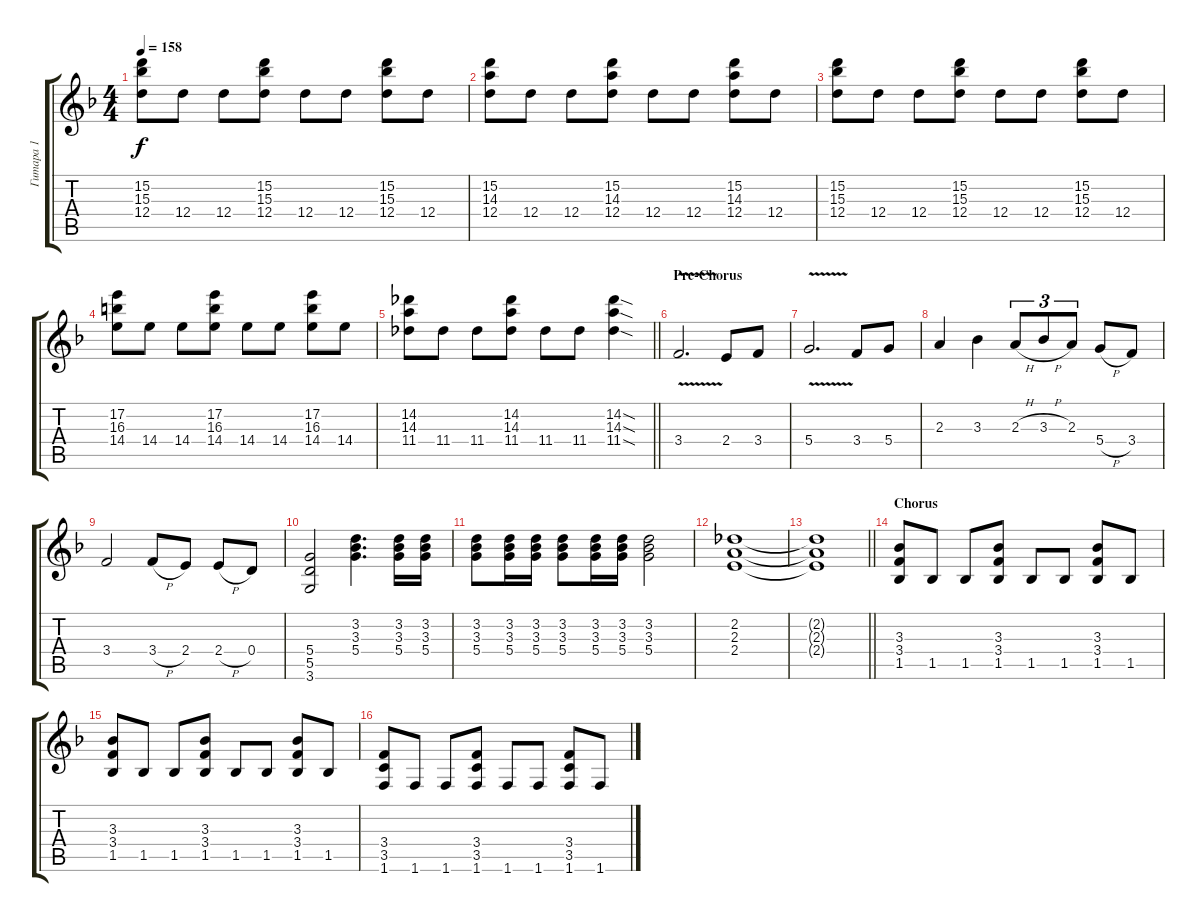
\track ("Гитара 1" "Гитара 1") {instrument distortionguitar}
\staff {score tabs}
\tuning (E4 B3 G3 D3 A2 E2) {hide}
\ts (4 4)
\tempo 158
\clef g2
\ks dminor
(15.2 15.3 12.4).8{dy f} 12.4.8 12.4.8 (15.2 15.3 12.4).8 12.4.8 12.4.8 (15.2 15.3 12.4).8 12.4.8 |
(15.2 14.3 12.4).8 12.4.8 12.4.8 (15.2 14.3 12.4).8 12.4.8 12.4.8 (15.2 14.3 12.4).8 12.4.8 |
(15.2 15.3 12.4).8 12.4.8 12.4.8 (15.2 15.3 12.4).8 12.4.8 12.4.8 (15.2 15.3 12.4).8 12.4.8 |
(17.2 16.3 14.4).8 14.4.8 14.4.8 (17.2 16.3 14.4).8 14.4.8 14.4.8 (17.2 16.3 14.4).8 14.4.8 |
\barLineRight lightlight
(14.2 14.3 11.4).8 11.4.8 11.4.8 (14.2 14.3 11.4).8 11.4.8 11.4.8 (14.2{sod} 14.3{sod} 11.4{sod}).4 |
\section ("" "Pre-Chorus")
3.4{v}.2{d} 2.4.8 3.4.8 |
5.4{v}.2{d} 3.4.8 5.4.8 |
2.3.4 3.3.4 2.3{h}.8{tu (3 2)} 3.3{h}.8{tu (3 2)} 2.3.8{tu (3 2)} 5.4{h}.8 3.4.8 |
3.4.2 3.4{h}.8 2.4.8 2.4{h}.8 0.4.8 |
(5.4 5.5 3.6).2 (3.2 3.3 5.4).4{d} (3.2 3.3 5.4).16 (3.2 3.3 5.4).16 |
(3.2 3.3 5.4).8 (3.2 3.3 5.4).16 (3.2 3.3 5.4).16 (3.2 3.3 5.4).8 (3.2 3.3 5.4).16 (3.2 3.3 5.4).16 (3.2 3.3 5.4).2 |
(2.2 2.3 2.4).1 |
\barLineRight lightlight
(2.2{t} 2.3{t} 2.4{t}).1 |
\section ("" "Chorus")
(3.3 3.4 1.5).8 1.5.8 1.5.8 (3.3 3.4 1.5).8 1.5.8 1.5.8 (3.3 3.4 1.5).8 1.5.8 |
(3.3 3.4 1.5).8 1.5.8 1.5.8 (3.3 3.4 1.5).8 1.5.8 1.5.8 (3.3 3.4 1.5).8 1.5.8 |
(3.4 3.5 1.6).8 1.6.8 1.6.8 (3.4 3.5 1.6).8 1.6.8 1.6.8 (3.4 3.5 1.6).8 1.6.8
